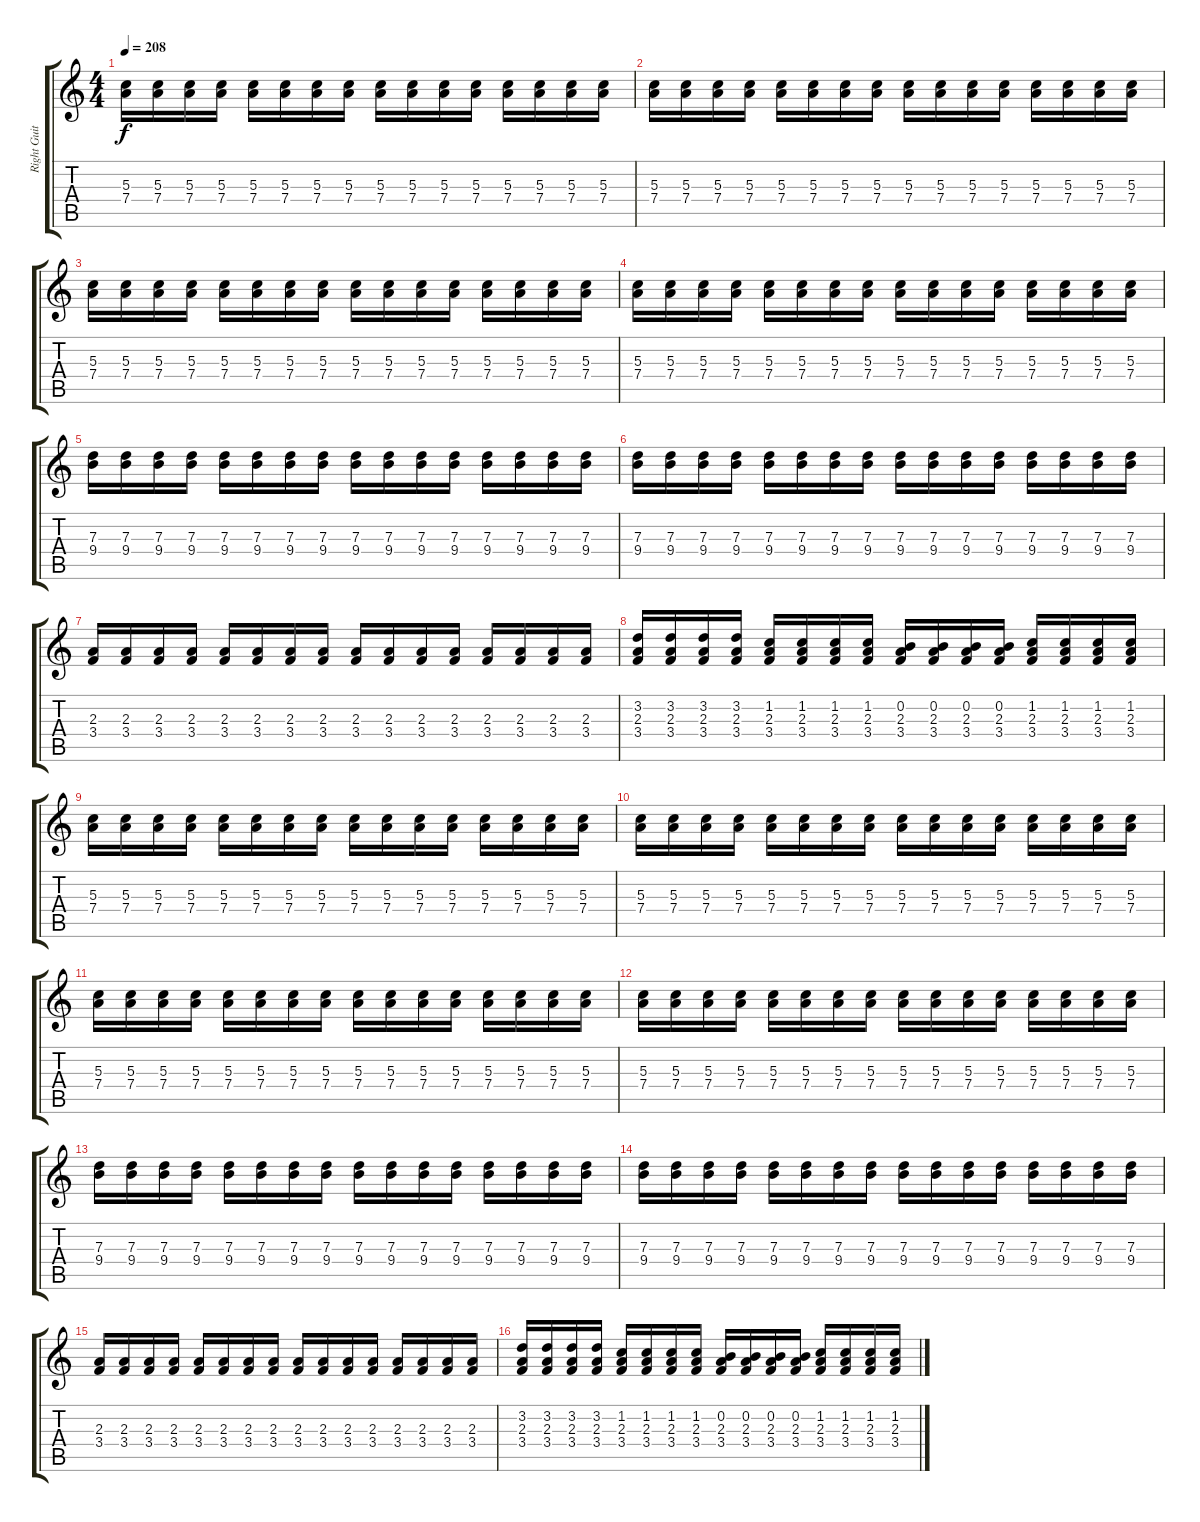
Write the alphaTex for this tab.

\track ("Right Guitar" "Right Guit") {instrument distortionguitar}
\staff {score tabs}
\tuning (E4 B3 G3 D3 A2 E2) {hide}
\ts (4 4)
\tempo 208
\clef g2
\ks c
(5.3 7.4).16{dy f} (5.3 7.4).16 (5.3 7.4).16 (5.3 7.4).16 (5.3 7.4).16 (5.3 7.4).16 (5.3 7.4).16 (5.3 7.4).16 (5.3 7.4).16 (5.3 7.4).16 (5.3 7.4).16 (5.3 7.4).16 (5.3 7.4).16 (5.3 7.4).16 (5.3 7.4).16 (5.3 7.4).16 |
(5.3 7.4).16 (5.3 7.4).16 (5.3 7.4).16 (5.3 7.4).16 (5.3 7.4).16 (5.3 7.4).16 (5.3 7.4).16 (5.3 7.4).16 (5.3 7.4).16 (5.3 7.4).16 (5.3 7.4).16 (5.3 7.4).16 (5.3 7.4).16 (5.3 7.4).16 (5.3 7.4).16 (5.3 7.4).16 |
(5.3 7.4).16 (5.3 7.4).16 (5.3 7.4).16 (5.3 7.4).16 (5.3 7.4).16 (5.3 7.4).16 (5.3 7.4).16 (5.3 7.4).16 (5.3 7.4).16 (5.3 7.4).16 (5.3 7.4).16 (5.3 7.4).16 (5.3 7.4).16 (5.3 7.4).16 (5.3 7.4).16 (5.3 7.4).16 |
(5.3 7.4).16 (5.3 7.4).16 (5.3 7.4).16 (5.3 7.4).16 (5.3 7.4).16 (5.3 7.4).16 (5.3 7.4).16 (5.3 7.4).16 (5.3 7.4).16 (5.3 7.4).16 (5.3 7.4).16 (5.3 7.4).16 (5.3 7.4).16 (5.3 7.4).16 (5.3 7.4).16 (5.3 7.4).16 |
(7.3 9.4).16 (7.3 9.4).16 (7.3 9.4).16 (7.3 9.4).16 (7.3 9.4).16 (7.3 9.4).16 (7.3 9.4).16 (7.3 9.4).16 (7.3 9.4).16 (7.3 9.4).16 (7.3 9.4).16 (7.3 9.4).16 (7.3 9.4).16 (7.3 9.4).16 (7.3 9.4).16 (7.3 9.4).16 |
(7.3 9.4).16 (7.3 9.4).16 (7.3 9.4).16 (7.3 9.4).16 (7.3 9.4).16 (7.3 9.4).16 (7.3 9.4).16 (7.3 9.4).16 (7.3 9.4).16 (7.3 9.4).16 (7.3 9.4).16 (7.3 9.4).16 (7.3 9.4).16 (7.3 9.4).16 (7.3 9.4).16 (7.3 9.4).16 |
(2.3 3.4).16 (2.3 3.4).16 (2.3 3.4).16 (2.3 3.4).16 (2.3 3.4).16 (2.3 3.4).16 (2.3 3.4).16 (2.3 3.4).16 (2.3 3.4).16 (2.3 3.4).16 (2.3 3.4).16 (2.3 3.4).16 (2.3 3.4).16 (2.3 3.4).16 (2.3 3.4).16 (2.3 3.4).16 |
(3.2 2.3 3.4).16 (3.2 2.3 3.4).16 (3.2 2.3 3.4).16 (3.2 2.3 3.4).16 (1.2 2.3 3.4).16 (1.2 2.3 3.4).16 (1.2 2.3 3.4).16 (1.2 2.3 3.4).16 (0.2 2.3 3.4).16 (0.2 2.3 3.4).16 (0.2 2.3 3.4).16 (0.2 2.3 3.4).16 (1.2 2.3 3.4).16 (1.2 2.3 3.4).16 (1.2 2.3 3.4).16 (1.2 2.3 3.4).16 |
(5.3 7.4).16 (5.3 7.4).16 (5.3 7.4).16 (5.3 7.4).16 (5.3 7.4).16 (5.3 7.4).16 (5.3 7.4).16 (5.3 7.4).16 (5.3 7.4).16 (5.3 7.4).16 (5.3 7.4).16 (5.3 7.4).16 (5.3 7.4).16 (5.3 7.4).16 (5.3 7.4).16 (5.3 7.4).16 |
(5.3 7.4).16 (5.3 7.4).16 (5.3 7.4).16 (5.3 7.4).16 (5.3 7.4).16 (5.3 7.4).16 (5.3 7.4).16 (5.3 7.4).16 (5.3 7.4).16 (5.3 7.4).16 (5.3 7.4).16 (5.3 7.4).16 (5.3 7.4).16 (5.3 7.4).16 (5.3 7.4).16 (5.3 7.4).16 |
(5.3 7.4).16 (5.3 7.4).16 (5.3 7.4).16 (5.3 7.4).16 (5.3 7.4).16 (5.3 7.4).16 (5.3 7.4).16 (5.3 7.4).16 (5.3 7.4).16 (5.3 7.4).16 (5.3 7.4).16 (5.3 7.4).16 (5.3 7.4).16 (5.3 7.4).16 (5.3 7.4).16 (5.3 7.4).16 |
(5.3 7.4).16 (5.3 7.4).16 (5.3 7.4).16 (5.3 7.4).16 (5.3 7.4).16 (5.3 7.4).16 (5.3 7.4).16 (5.3 7.4).16 (5.3 7.4).16 (5.3 7.4).16 (5.3 7.4).16 (5.3 7.4).16 (5.3 7.4).16 (5.3 7.4).16 (5.3 7.4).16 (5.3 7.4).16 |
(7.3 9.4).16 (7.3 9.4).16 (7.3 9.4).16 (7.3 9.4).16 (7.3 9.4).16 (7.3 9.4).16 (7.3 9.4).16 (7.3 9.4).16 (7.3 9.4).16 (7.3 9.4).16 (7.3 9.4).16 (7.3 9.4).16 (7.3 9.4).16 (7.3 9.4).16 (7.3 9.4).16 (7.3 9.4).16 |
(7.3 9.4).16 (7.3 9.4).16 (7.3 9.4).16 (7.3 9.4).16 (7.3 9.4).16 (7.3 9.4).16 (7.3 9.4).16 (7.3 9.4).16 (7.3 9.4).16 (7.3 9.4).16 (7.3 9.4).16 (7.3 9.4).16 (7.3 9.4).16 (7.3 9.4).16 (7.3 9.4).16 (7.3 9.4).16 |
(2.3 3.4).16 (2.3 3.4).16 (2.3 3.4).16 (2.3 3.4).16 (2.3 3.4).16 (2.3 3.4).16 (2.3 3.4).16 (2.3 3.4).16 (2.3 3.4).16 (2.3 3.4).16 (2.3 3.4).16 (2.3 3.4).16 (2.3 3.4).16 (2.3 3.4).16 (2.3 3.4).16 (2.3 3.4).16 |
(3.2 2.3 3.4).16 (3.2 2.3 3.4).16 (3.2 2.3 3.4).16 (3.2 2.3 3.4).16 (1.2 2.3 3.4).16 (1.2 2.3 3.4).16 (1.2 2.3 3.4).16 (1.2 2.3 3.4).16 (0.2 2.3 3.4).16 (0.2 2.3 3.4).16 (0.2 2.3 3.4).16 (0.2 2.3 3.4).16 (1.2 2.3 3.4).16 (1.2 2.3 3.4).16 (1.2 2.3 3.4).16 (1.2 2.3 3.4).16
